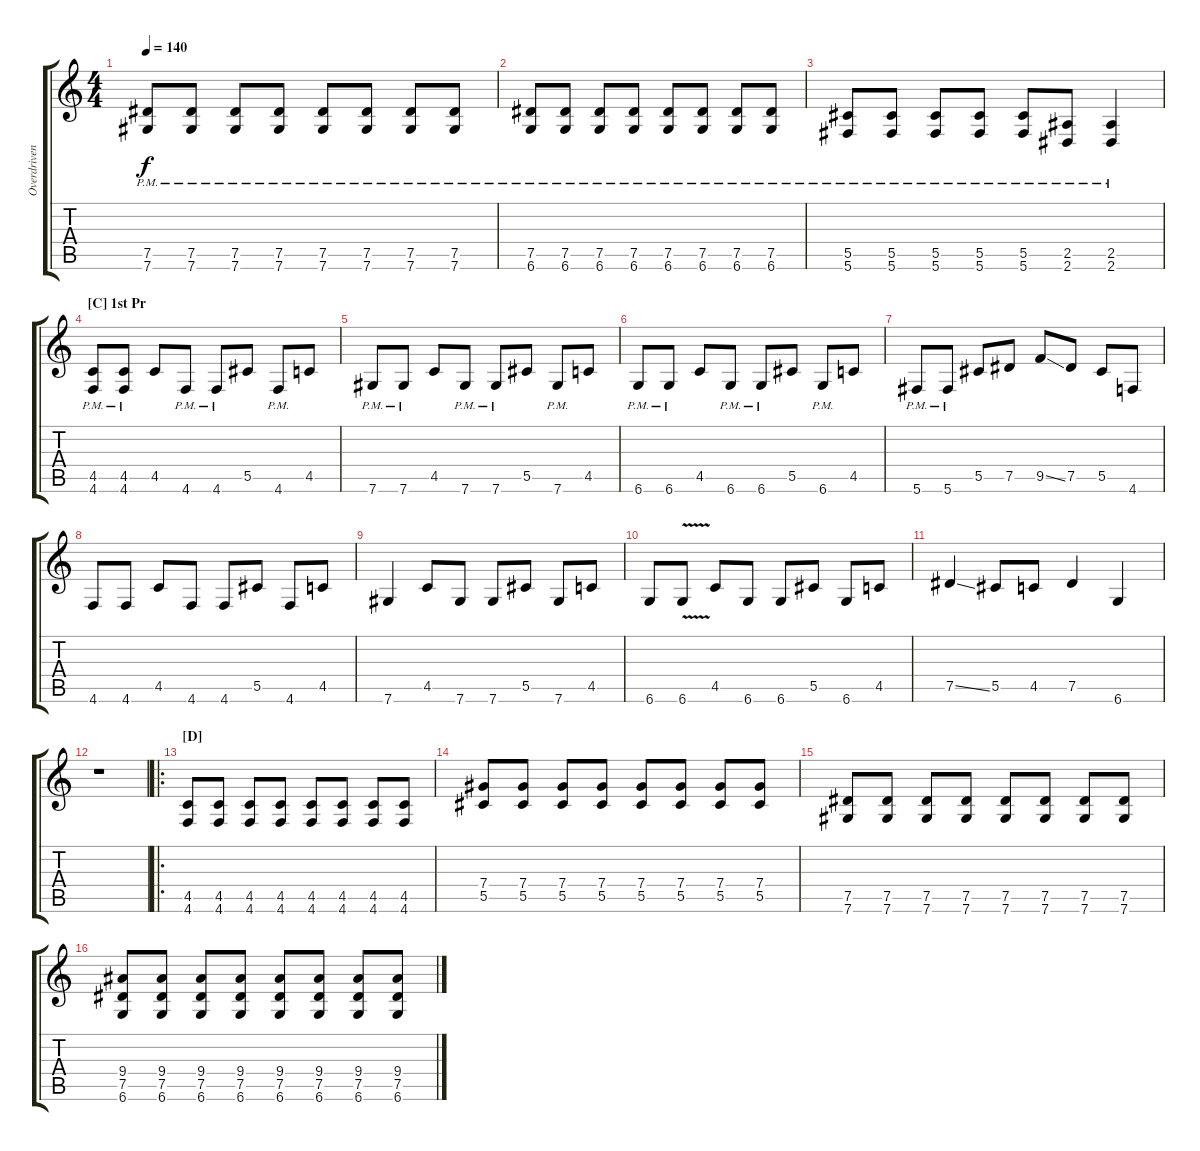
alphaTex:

\track ("Overdriven Guitar" "Overdriven") {instrument overdrivenguitar}
\staff {score tabs}
\tuning (Eb4 Bb3 Gb3 Db3 Ab2 Db2) {hide}
\ts (4 4)
\tempo 140
\clef g2
\ks c
(7.5{pm} 7.6{pm}).8{dy f} (7.5{pm} 7.6{pm}).8 (7.5{pm} 7.6{pm}).8 (7.5{pm} 7.6{pm}).8 (7.5{pm} 7.6{pm}).8 (7.5{pm} 7.6{pm}).8 (7.5{pm} 7.6{pm}).8 (7.5{pm} 7.6{pm}).8 |
(7.5{pm} 6.6{pm}).8 (7.5{pm} 6.6{pm}).8 (7.5{pm} 6.6{pm}).8 (7.5{pm} 6.6{pm}).8 (7.5{pm} 6.6{pm}).8 (7.5{pm} 6.6{pm}).8 (7.5{pm} 6.6{pm}).8 (7.5{pm} 6.6{pm}).8 |
(5.5{pm} 5.6{pm}).8 (5.5{pm} 5.6{pm}).8 (5.5{pm} 5.6{pm}).8 (5.5{pm} 5.6{pm}).8 (5.5{pm} 5.6{pm}).8 (2.5{pm} 2.6{pm}).8 (2.5{pm} 2.6{pm}).4 |
\section ("" "[C] 1st Pr")
(4.5{pm} 4.6{pm}).8 (4.5{pm} 4.6{pm}).8 4.5.8 4.6{pm}.8 4.6{pm}.8 5.5.8 4.6{pm}.8 4.5.8 |
7.6{pm}.8 7.6{pm}.8 4.5.8 7.6{pm}.8 7.6{pm}.8 5.5.8 7.6{pm}.8 4.5.8 |
6.6{pm}.8 6.6{pm}.8 4.5.8 6.6{pm}.8 6.6{pm}.8 5.5.8 6.6{pm}.8 4.5.8 |
5.6{pm}.8 5.6{pm}.8 5.5.8 7.5.8 9.5{ss}.8 7.5.8 5.5.8 4.6.8 |
4.6.8 4.6.8 4.5.8 4.6.8 4.6.8 5.5.8 4.6.8 4.5.8 |
7.6.4 4.5.8 7.6.8 7.6.8 5.5.8 7.6.8 4.5.8 |
6.6.8 6.6{v}.8 4.5.8 6.6.8 6.6.8 5.5.8 6.6.8 4.5.8 |
7.5{ss}.4 5.5.8 4.5.8 7.5.4 6.6.4 |
r.1 |
\ro
\section ("" "[D]")
(4.5 4.6).8 (4.5 4.6).8 (4.5 4.6).8 (4.5 4.6).8 (4.5 4.6).8 (4.5 4.6).8 (4.5 4.6).8 (4.5 4.6).8 |
(7.4 5.5).8 (7.4 5.5).8 (7.4 5.5).8 (7.4 5.5).8 (7.4 5.5).8 (7.4 5.5).8 (7.4 5.5).8 (7.4 5.5).8 |
(7.5 7.6).8 (7.5 7.6).8 (7.5 7.6).8 (7.5 7.6).8 (7.5 7.6).8 (7.5 7.6).8 (7.5 7.6).8 (7.5 7.6).8 |
(9.4 7.5 6.6).8 (9.4 7.5 6.6).8 (9.4 7.5 6.6).8 (9.4 7.5 6.6).8 (9.4 7.5 6.6).8 (9.4 7.5 6.6).8 (9.4 7.5 6.6).8 (9.4 7.5 6.6).8
